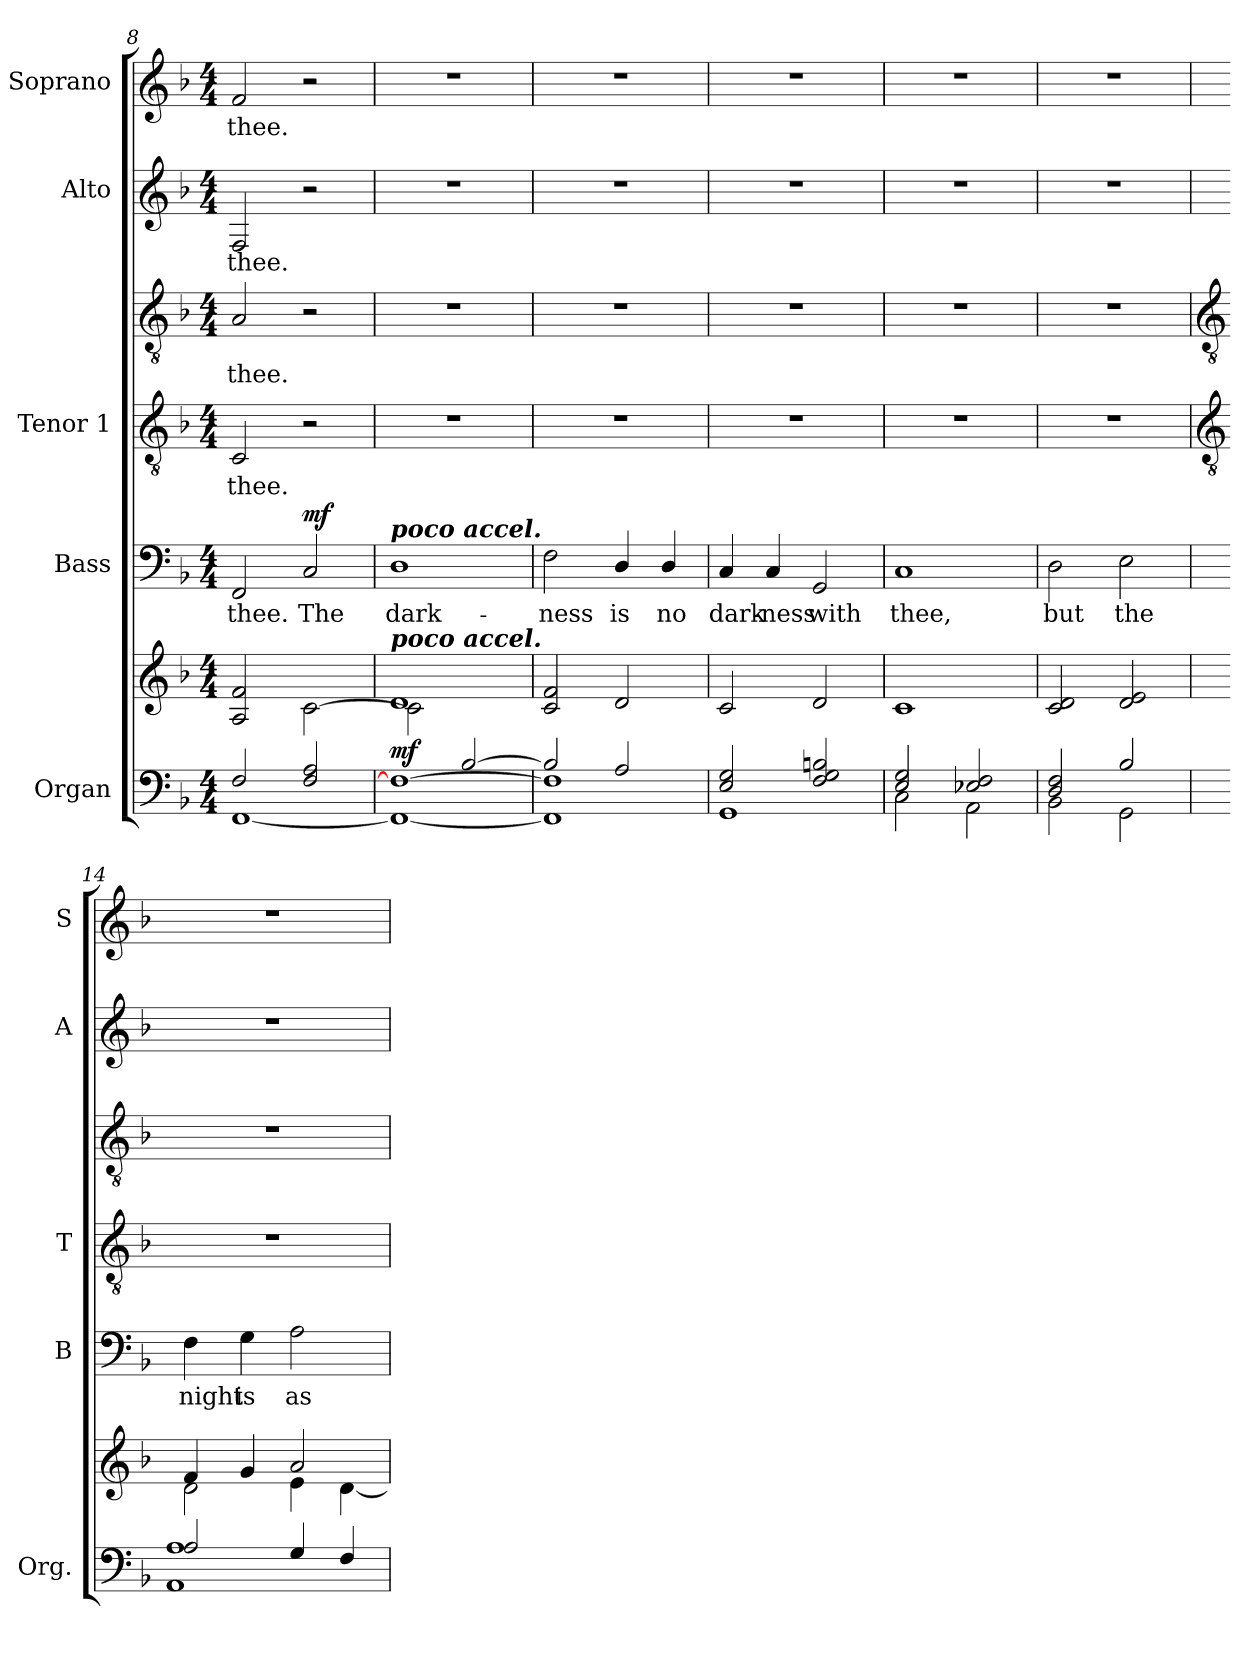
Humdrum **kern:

**kern	**kern	**dynam	**kern	**text	**dynam	**kern	**text	**kern	**text	**kern	**text	**kern	**text
*part5	*part5	*part5	*part4	*part4	*part4	*part3	*part3	*part3	*part3	*part2	*part2	*part1	*part1
*staff7	*staff6	*staff6/7	*staff5	*staff5	*staff5	*staff4	*staff4	*staff3	*staff3	*staff2	*staff2	*staff1	*staff1
*I"Organ	*	*	*I"Bass	*	*	*I"Tenor 1	*	*	*	*I"Alto	*	*I"Soprano	*
*I'Org.	*	*	*I'B	*	*	*I'T	*	*	*	*I'A	*	*I'S	*
*clefF4	*clefG2	*	*clefF4	*	*	*clefGv2	*	*clefGv2	*	*clefG2	*	*clefG2	*
*k[b-]	*k[b-]	*	*k[b-]	*	*	*k[b-]	*	*k[b-]	*	*k[b-]	*	*k[b-]	*
*F:	*F:	*	*F:	*	*	*F:	*	*F:	*	*F:	*	*F:	*
*M4/4	*M4/4	*	*M4/4	*	*	*M4/4	*	*M4/4	*	*M4/4	*	*M4/4	*
=8	=8	=8	=8	=8	=8	=8	=8	=8	=8	=8	=8	=8	=8
*^	*^	*	*	*	*	*	*	*	*	*	*	*	*
!	!	!	!	!	!	!LO:LY:b	!	!	!LO:LY:b	!	!LO:LY:b	!	!LO:LY:b	!	!LO:LY:b
2F/	[1FF\	2A/ 2f/	2ryy	.	2FF	thee.	.	2C	thee.	2A	thee.	2F	thee.	2f	thee.
!	!	!	!	!	!	!LO:LY:b	!LO:DY:b	!	!	!	!	!	!	!	!
2F/ 2A/	.	2ryy	[2c\	.	2C	The	mf	2r	.	2r	.	2r	.	2r	.
=9	=9	=9	=9	=9	=9	=9	=9	=9	=9	=9	=9	=9	=9	=9	=9
!	!	!	!	!	!LO:TX:a:Bi:t=poco accel.	!	!	!	!	!	!	!	!	!	!
!	!	!LO:TX:a:Bi:t=poco accel.	!	!	!	!	!	!	!	!	!	!	!	!	!
!	!	!	!	!LO:DY:b	!	!LO:LY:b	!	!	!	!	!	!	!	!	!
2ryy	1FF\_ 1F\_	1d/	2c\]	mf	1D	dark-	.	1r	.	1r	.	1r	.	1r	.
[2B-/	.	.	2ryy	.	.	.	.	.	.	.	.	.	.	.	.
=10	=10	=10	=10	=10	=10	=10	=10	=10	=10	=10	=10	=10	=10	=10	=10
!	!	!	!	!	!	!LO:LY:b	!	!	!	!	!	!	!	!	!
2B-/]	1FF\] 1F\]	2c/ 2f/	1ryy	.	2F	-ness	.	1r	.	1r	.	1r	.	1r	.
!	!	!	!	!	!	!LO:LY:b	!	!	!	!	!	!	!	!	!
2A/	.	2d/	.	.	4D/	is	.	.	.	.	.	.	.	.	.
!	!	!	!	!	!	!LO:LY:b	!	!	!	!	!	!	!	!	!
.	.	.	.	.	4D/	no	.	.	.	.	.	.	.	.	.
=11	=11	=11	=11	=11	=11	=11	=11	=11	=11	=11	=11	=11	=11	=11	=11
!	!	!	!	!	!	!LO:LY:b	!	!	!	!	!	!	!	!	!
2E/ 2G/	1GG\	2c/	1ryy	.	4C	dark-	.	1r	.	1r	.	1r	.	1r	.
!	!	!	!	!	!	!LO:LY:b	!	!	!	!	!	!	!	!	!
.	.	.	.	.	4C	-ness	.	.	.	.	.	.	.	.	.
!	!	!	!	!	!	!LO:LY:b	!	!	!	!	!	!	!	!	!
2F/ 2G/ 2Bn/	.	2d/	.	.	2GG	with	.	.	.	.	.	.	.	.	.
=12	=12	=12	=12	=12	=12	=12	=12	=12	=12	=12	=12	=12	=12	=12	=12
!	!	!	!	!	!	!LO:LY:b	!	!	!	!	!	!	!	!	!
2E/ 2G/	2C\	1c/	1ryy	.	1C	thee,	.	1r	.	1r	.	1r	.	1r	.
2E-X/ 2F/	2AA\	.	.	.	.	.	.	.	.	.	.	.	.	.	.
=13	=13	=13	=13	=13	=13	=13	=13	=13	=13	=13	=13	=13	=13	=13	=13
!	!	!	!	!	!	!LO:LY:b	!	!	!	!	!	!	!	!	!
2D/ 2F/	2BB-\	2c/ 2d/	1ryy	.	2D	but	.	1r	.	1r	.	1r	.	1r	.
!	!	!	!	!	!	!LO:LY:b	!	!	!	!	!	!	!	!	!
2B-/	2GG\	2d/ 2e/	.	.	2E	the	.	.	.	.	.	.	.	.	.
!!LO:LB:g=z
=14	=14	=14	=14	=14	=14	=14	=14	=14	=14	=14	=14	=14	=14	=14	=14
*	*	*	*	*	*	*	*	*clefGv2	*	*clefGv2	*	*	*	*	*
!	!	!	!	!	!	!LO:LY:b	!	!	!	!	!	!	!	!	!
2A/	1AA\ 1A\	4f/	2d\	.	4F	night	.	1r	.	1r	.	1r	.	1r	.
!	!	!	!	!	!	!LO:LY:b	!	!	!	!	!	!	!	!	!
.	.	4g/	.	.	4G	is	.	.	.	.	.	.	.	.	.
!	!	!	!	!	!	!LO:LY:b	!	!	!	!	!	!	!	!	!
4G/	.	2a/	4e\	.	2A	as	.	.	.	.	.	.	.	.	.
4F/	.	.	[4d\	.	.	.	.	.	.	.	.	.	.	.	.
*v	*v	*	*	*	*	*	*	*	*	*	*	*	*	*	*
*	*v	*v	*	*	*	*	*	*	*	*	*	*	*	*
=	=	=	=	=	=	=	=	=	=	=	=	=	=
*-	*-	*-	*-	*-	*-	*-	*-	*-	*-	*-	*-	*-	*-
